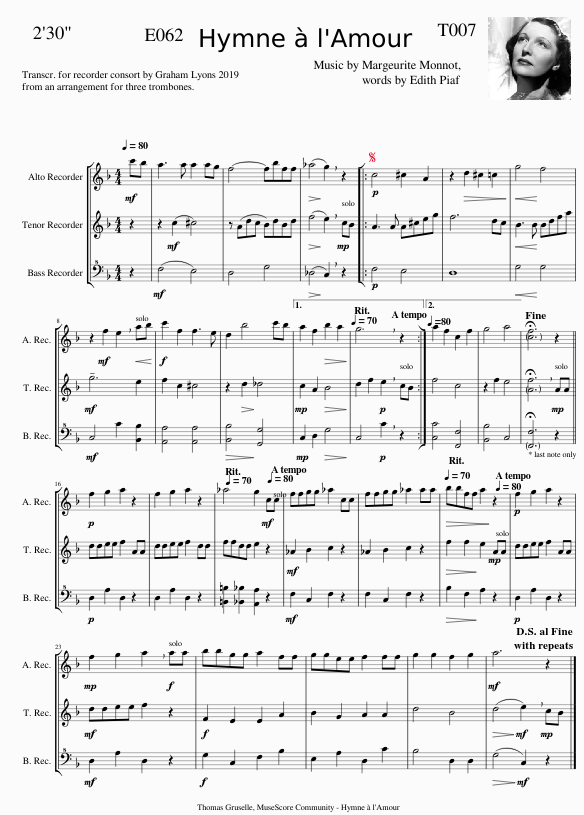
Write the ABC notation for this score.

X:1
%%score [ 1 2 3 ]
L:1/8
Q:1/4=80
M:4/4
I:linebreak $
K:F
V:1 treble
V:2 treble
V:3 bass+8
V:1
!mf! c'b | a3 a a2 ag | f4- fbff |!>(! (_a4!>)! !breath!g2) z2 |:S!p! c4 ^c2 A2 | %5
 z2!>(! d2 ^c2 =c2!>)! |!<(! g4!<)! f4 |$ z2!mf! f2 !breath!e2!<(! ab!<)! |!f! c'2 f2 f3 e | d2 b4 c'b |1 %10
 a2 f2!>(! b2 a2!>)! |[Q:1/4=70][Q:1/4=70] !breath!g6[Q:1/4=120] z2 :|2[Q:1/4=80] a2 f2 c2 f2 | g4 a4 || !fermata![cf]6 z2!fine! ||$ %15
!p! f2 g2 a2 z2 | f2 g2 a2 z2 |[Q:1/4=52][Q:1/4=70] _a4 g2!mf![Q:1/4=80][Q:1/4=80] cc | ffgg _a2 cc | ffgg _a2 aa | %20
[Q:1/4=70][Q:1/4=70]!>(! bbff a2!>)![Q:1/4=80][Q:1/4=80] z2 |!p! f2 g2 a2 z2 |$!mp! f2 g2 !breath!a2!f! aa | bbgg a2 ff | ggee f2 ff | %25
 g2 g2 f2 g2 |!mf! a6 z2!D.S.! |] %27
V:2
 z2 | z2!mf! (c2 ^c4) | z (Adc B)dBd |!>(! (f4!>)! !breath!e2)!mp! cB |: A3 A A^ceg | %5
 f6 dc |!<(! B3 B!<)! Bdfa |$!mf! !tenuto!g6 e2 | f2 c2 ^c4 | z2!>(! d2!>)! _d4 |1 %10
!mp! c2 A2!>(! B4!>)! | d2 f2!p! !breath!e2 cB :|2 f4 c4 | z2 f2 e4 || !breath!!fermata![Af]6!mp! AA ||$ %15
 ddee f2 AA | ddee f2 dd | ffdd e2 z2 |!mf! _A2 B2 c2 z2 | _A2 B2 c2 z2 | %20
!>(! f2 f2!>)! e2!mp! AA | ddee f2 AA |$!mf! ddee f2 z2 |!f! F2 E2 E2 A2 | B2 G2 A2 A2 | %25
 d4 B4 |!>(! (d4!>)!!mf! !breath!e2)!mp! cB |] %27
V:3
 z2 |!mf! (F,4 E,4) | D,4 G,4 |!>(! (_D,4!>)! !breath!C,2) z2 |:!p! F,4 E,4 | %5
 D,8 |!<(! G,4!<)! G,4 |$!mf! C,4 C2 [B,,B,]2 | [A,,A,]4 [A,,A,]4 |!>(! [B,,B,]4!>)! [G,,G,]4 |1 %10
!mp! C,2 D,2!>(! G,4!>)! | C,4!p! !breath!C2 z2 :|2 [C,C]4 [F,,F,]4 | [B,,B,]4 C,4 || !fermata![F,,F,]6 z2 ||$ %15
!p! D,2 A,2 D,2 z2 | D,2 A,2 D,2 z2 | [=B,,=B,]2 [_B,,_B,]2 [A,,A,]2 z2 |!mf! F,2 C,2 F,2 z2 | F,2 C,2 F,2 z2 | %20
!>(! B,2 F,2!>)! A,2 z2 |!p! D,2 A,2 D,2 z2 |$!mf! D,2 A,2 D,2 z2 |!f! G,2 C,2 F,2 B,2 | E,2 A,2 D,2 C2 | %25
 B,4 D,2 D,2 |!>(! (G,4!>)!!mf! C,2) z2 |] %27
